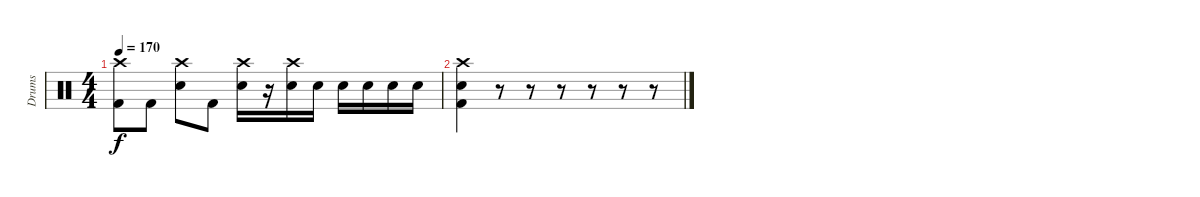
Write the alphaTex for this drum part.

\track ("Drums" "Drums") {instrument percussion}
\staff {score}
\articulation defaults
\ts (4 4)
\tempo 170
\clef neutral
\ks c
("Crash high (hit)" "Kick (hit) 2").8{dy f} "Kick (hit) 2".8 ("Crash high (hit)" "Snare (hit) 2").8 "Kick (hit) 2".8 ("Crash high (hit)" "Snare (hit) 2").16 r.16 ("Crash high (hit)" "Snare (hit) 2").16 "Snare (hit) 2".16 "Snare (hit) 2".16 "Snare (hit) 2".16 "Snare (hit) 2".16 "Snare (hit) 2".16 |
("Kick (hit) 2" "Snare (hit) 2" "Crash high (hit)").4 r.8 r.8 r.8 r.8 r.8 r.8
